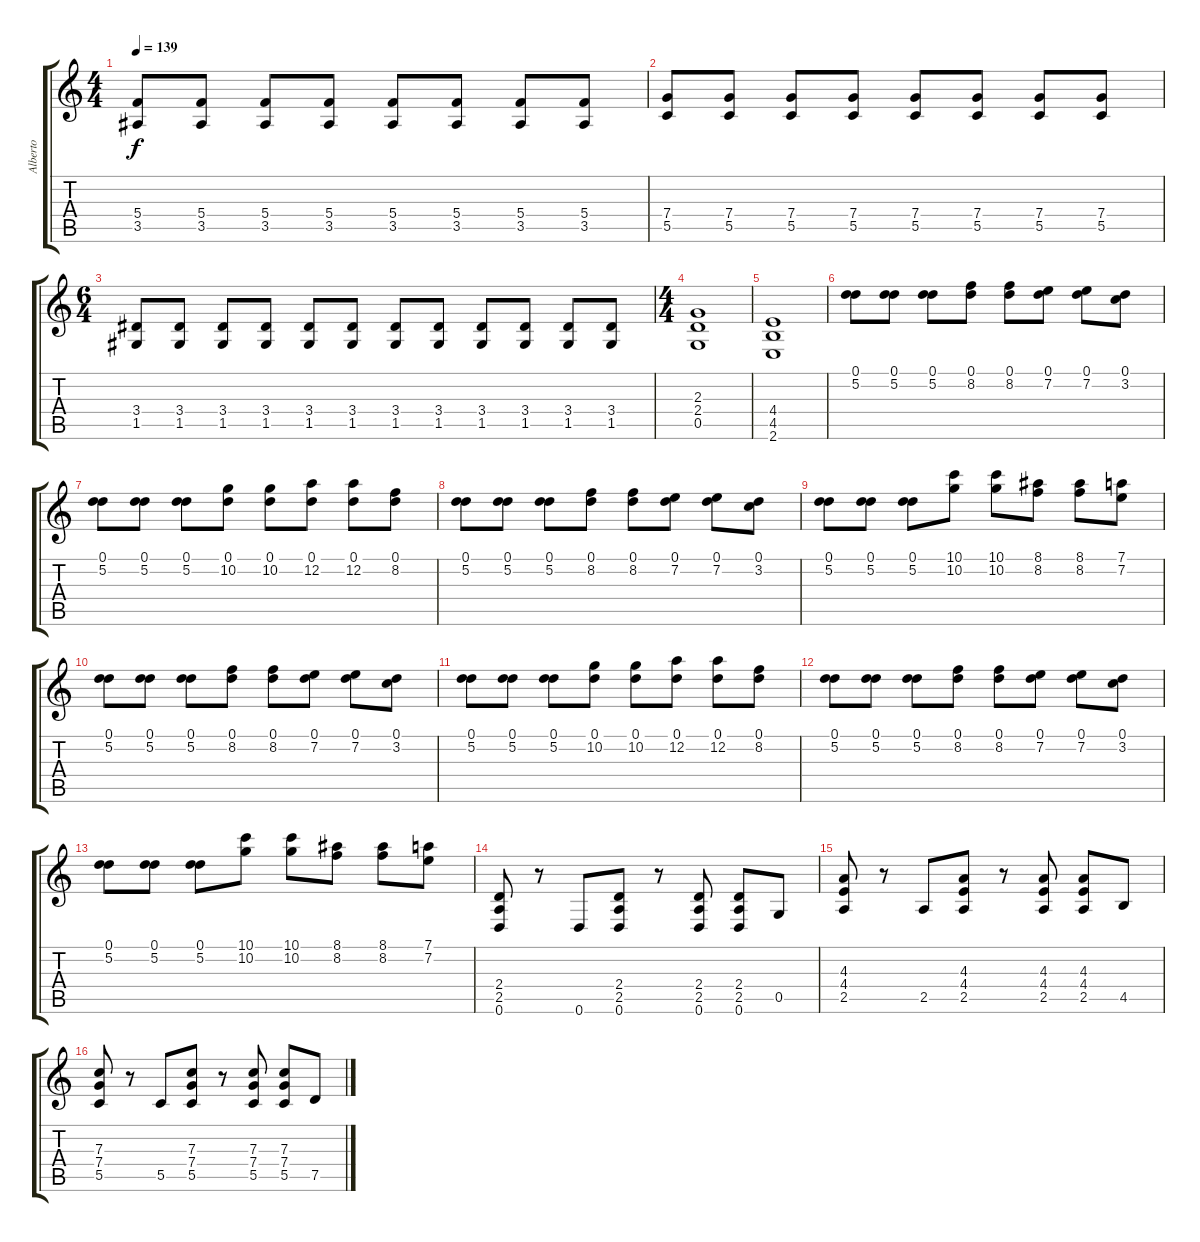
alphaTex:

\track ("Alberto" "Alberto") {instrument distortionguitar}
\staff {score tabs}
\tuning (D4 A3 F3 C3 G2 D2) {hide}
\ts (4 4)
\tempo 139
\clef g2
\ks c
(5.4 3.5).8{dy f} (5.4 3.5).8 (5.4 3.5).8 (5.4 3.5).8 (5.4 3.5).8 (5.4 3.5).8 (5.4 3.5).8 (5.4 3.5).8 |
(7.4 5.5).8 (7.4 5.5).8 (7.4 5.5).8 (7.4 5.5).8 (7.4 5.5).8 (7.4 5.5).8 (7.4 5.5).8 (7.4 5.5).8 |
\ts (6 4)
(3.4 1.5).8 (3.4 1.5).8 (3.4 1.5).8 (3.4 1.5).8 (3.4 1.5).8 (3.4 1.5).8 (3.4 1.5).8 (3.4 1.5).8 (3.4 1.5).8 (3.4 1.5).8 (3.4 1.5).8 (3.4 1.5).8 |
\ts (4 4)
(2.3 2.4 0.5).1 |
(4.4 4.5 2.6).1 |
(0.1 5.2).8 (0.1 5.2).8 (0.1 5.2).8 (0.1 8.2).8 (0.1 8.2).8 (0.1 7.2).8 (0.1 7.2).8 (0.1 3.2).8 |
(0.1 5.2).8 (0.1 5.2).8 (0.1 5.2).8 (0.1 10.2).8 (0.1 10.2).8 (0.1 12.2).8 (0.1 12.2).8 (0.1 8.2).8 |
(0.1 5.2).8 (0.1 5.2).8 (0.1 5.2).8 (0.1 8.2).8 (0.1 8.2).8 (0.1 7.2).8 (0.1 7.2).8 (0.1 3.2).8 |
(0.1 5.2).8 (0.1 5.2).8 (0.1 5.2).8 (10.1 10.2).8 (10.1 10.2).8 (8.1 8.2).8 (8.1 8.2).8 (7.1 7.2).8 |
(0.1 5.2).8 (0.1 5.2).8 (0.1 5.2).8 (0.1 8.2).8 (0.1 8.2).8 (0.1 7.2).8 (0.1 7.2).8 (0.1 3.2).8 |
(0.1 5.2).8 (0.1 5.2).8 (0.1 5.2).8 (0.1 10.2).8 (0.1 10.2).8 (0.1 12.2).8 (0.1 12.2).8 (0.1 8.2).8 |
(0.1 5.2).8 (0.1 5.2).8 (0.1 5.2).8 (0.1 8.2).8 (0.1 8.2).8 (0.1 7.2).8 (0.1 7.2).8 (0.1 3.2).8 |
(0.1 5.2).8 (0.1 5.2).8 (0.1 5.2).8 (10.1 10.2).8 (10.1 10.2).8 (8.1 8.2).8 (8.1 8.2).8 (7.1 7.2).8 |
(2.4 2.5 0.6).8{volume 13} r.8 0.6.8 (2.4 2.5 0.6).8 r.8 (2.4 2.5 0.6).8 (2.4 2.5 0.6).8 0.5.8 |
(4.3 4.4 2.5).8 r.8 2.5.8 (4.3 4.4 2.5).8 r.8 (4.3 4.4 2.5).8 (4.3 4.4 2.5).8 4.5.8 |
(7.3 7.4 5.5).8 r.8 5.5.8 (7.3 7.4 5.5).8 r.8 (7.3 7.4 5.5).8 (7.3 7.4 5.5).8 7.5.8
